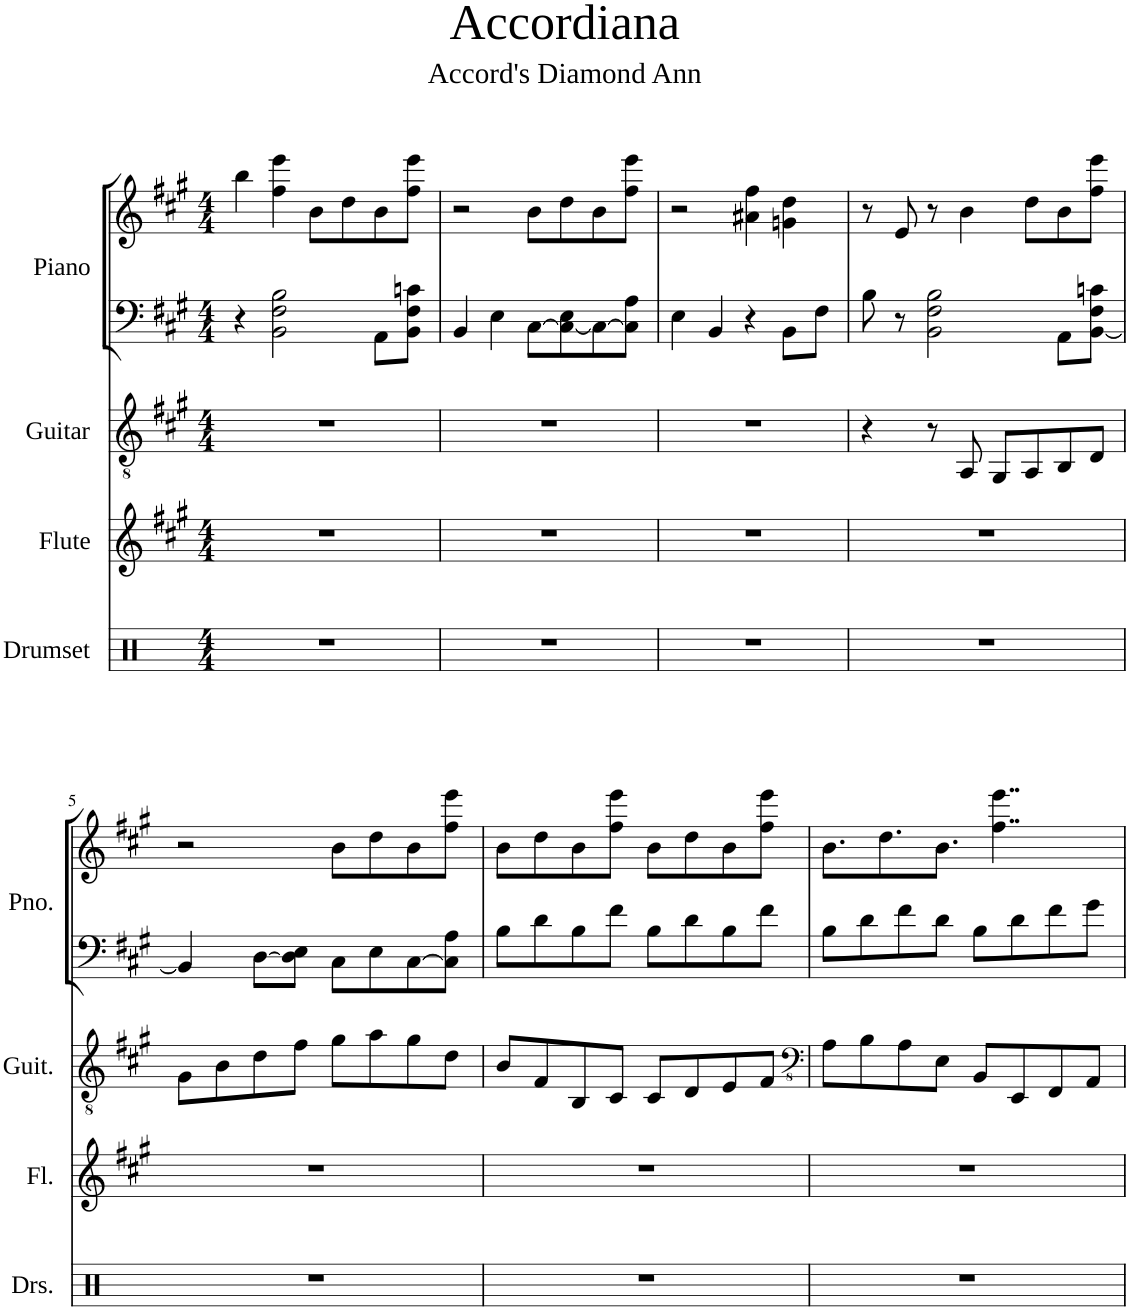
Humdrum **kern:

**kern	**kern	**kern	**kern	**kern
*part4	*part3	*part2	*part1	*part1
*staff5	*staff4	*staff3	*staff2	*staff1
*I"Drumset	*I"Flute	*I"Guitar	*I"Piano	*
*I'Drs.	*I'Fl.	*I'Guit.	*I'Pno.	*
*clefX	*clefG2	*clefGv2	*clefF4	*clefG2
*k[]	*k[f#c#g#]	*k[f#c#g#]	*k[f#c#g#]	*k[f#c#g#]
*M4/4	*M4/4	*M4/4	*M4/4	*M4/4
=1	=1	=1	=1	=1
1r	1r	1r	4r	4bb\
.	.	.	2BB\ 2F#\ 2B\	4ff#\ 4eee\
.	.	.	.	8b\L
.	.	.	.	8dd\
.	.	.	8AA\L	8b\
.	.	.	8BB\ 8F#\ 8cn\J	8ff#\ 8eee\J
=2	=2	=2	=2	=2
1r	1r	1r	4BB/	2r
.	.	.	4E\	.
.	.	.	[8C#\L	8b\L
.	.	.	8C#\_ 8E\	8dd\
.	.	.	8C#\_	8b\
.	.	.	8C#\] 8A\J	8ff#\ 8eee\J
=3	=3	=3	=3	=3
1r	1r	1r	4E\	2r
.	.	.	4BB/	.
.	.	.	4r	4a#X\ 4ff#\
.	.	.	8BB\L	4gn\ 4dd\
.	.	.	8F#\J	.
=4	=4	=4	=4	=4
1r	1r	4r	8B\	8r
.	.	.	8r	8e/
.	.	8r	2BB\ 2F#\ 2B\	8r
.	.	8AA/	.	4b\
.	.	8GG#/L	.	.
.	.	8AA/	.	8dd\L
.	.	8BB/	8AA\L	8b\
.	.	8D/J	[8BB\ 8F#\ 8cn\J	8ff#\ 8eee\J
!!LO:LB:g=z
=5	=5	=5	=5	=5
1r	1r	8G#\L	4BB/]	2r
.	.	8B\	.	.
.	.	8d\	[8D\L	.
.	.	8f#\J	8D\] 8E\J	.
.	.	8g#\L	8C#\L	8b\L
.	.	8a\	8E\	8dd\
.	.	8g#\	[8C#\	8b\
.	.	8d\J	8C#\] 8A\J	8ff#\ 8eee\J
=6	=6	=6	=6	=6
1r	1r	8B/L	8B\L	8b\L
.	.	8F#/	8d\	8dd\
.	.	8BB/	8B\	8b\
.	.	8C#/J	8f#\J	8ff#\ 8eee\J
.	.	8C#/L	8B\L	8b\L
.	.	8D/	8d\	8dd\
.	.	8E/	8B\	8b\
.	.	8F#/J	8f#\J	8ff#\ 8eee\J
=7	=7	=7	=7	=7
*	*	*clefFv4	*	*
1r	1r	8AA\L	8B\L	8.b\L
.	.	8BB\	8d\	.
.	.	.	.	8.dd\
.	.	8AA\	8f#\	.
.	.	8EE\J	8d\J	8.b\J
.	.	8BBB/L	8B\L	.
.	.	.	.	4..ff#\ 4..eee\
.	.	8EEE/	8d\	.
.	.	8FFF#/	8f#\	.
.	.	8AAA/J	8g#\J	.
=	=	=	=	=
*-	*-	*-	*-	*-
